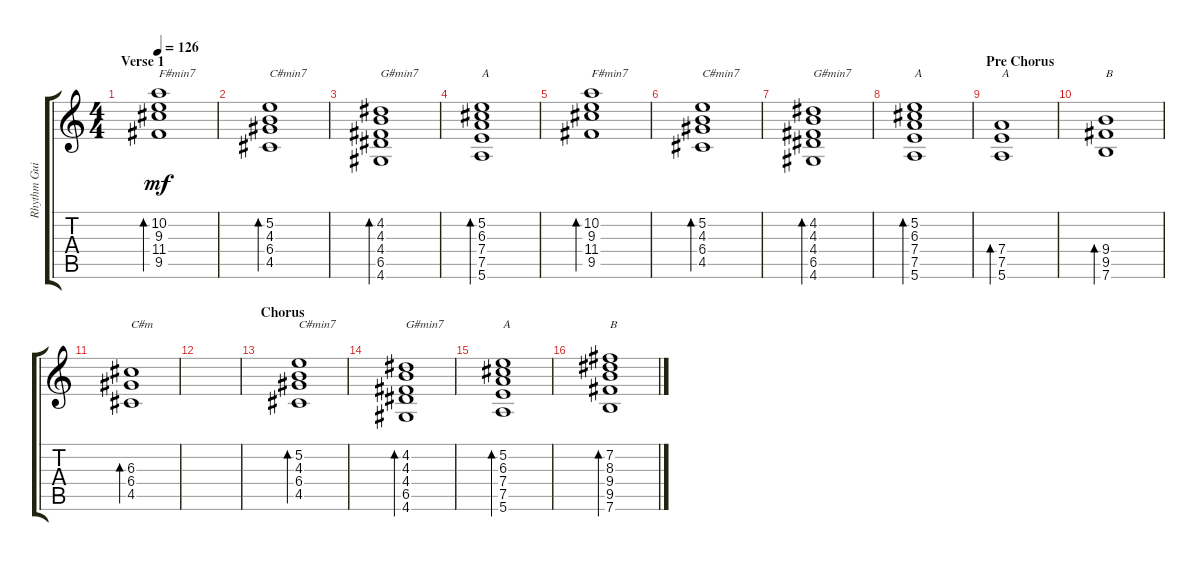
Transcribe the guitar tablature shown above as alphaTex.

\track ("Rhythm Guitar" "Rhythm Gui") {instrument electricguitarclean}
\staff {score tabs}
\tuning (E4 B3 G3 D3 A2 E2) {hide}
\ts (4 4)
\section ("" "Verse 1")
\tempo 126
\clef g2
\ks c
(10.2 9.3 11.4 9.5).1{bd 30 txt "F#min7" dy mf instrument electricguitarclean} |
(5.2 4.3 6.4 4.5).1{bd 30 txt "C#min7"} |
(4.2 4.3 4.4 6.5 4.6).1{bd 30 txt "G#min7"} |
(5.2 6.3 7.4 7.5 5.6).1{bd 30 txt "A"} |
(10.2 9.3 11.4 9.5).1{bd 30 txt "F#min7"} |
(5.2 4.3 6.4 4.5).1{bd 30 txt "C#min7"} |
(4.2 4.3 4.4 6.5 4.6).1{bd 30 txt "G#min7"} |
(5.2 6.3 7.4 7.5 5.6).1{bd 30 txt "A"} |
\section ("" "Pre Chorus")
(7.4 7.5 5.6).1{bd 30 txt "A"} |
(9.4 9.5 7.6).1{bd 30 txt "B"} |
(6.3 6.4 4.5).1{bd 30 txt "C#m"} |
|
\section ("" "Chorus")
(5.2 4.3 6.4 4.5).1{bd 30 txt "C#min7"} |
(4.2 4.3 4.4 6.5 4.6).1{bd 30 txt "G#min7"} |
(5.2 6.3 7.4 7.5 5.6).1{bd 30 txt "A"} |
(7.2 8.3 9.4 9.5 7.6).1{bd 30 txt "B"}
